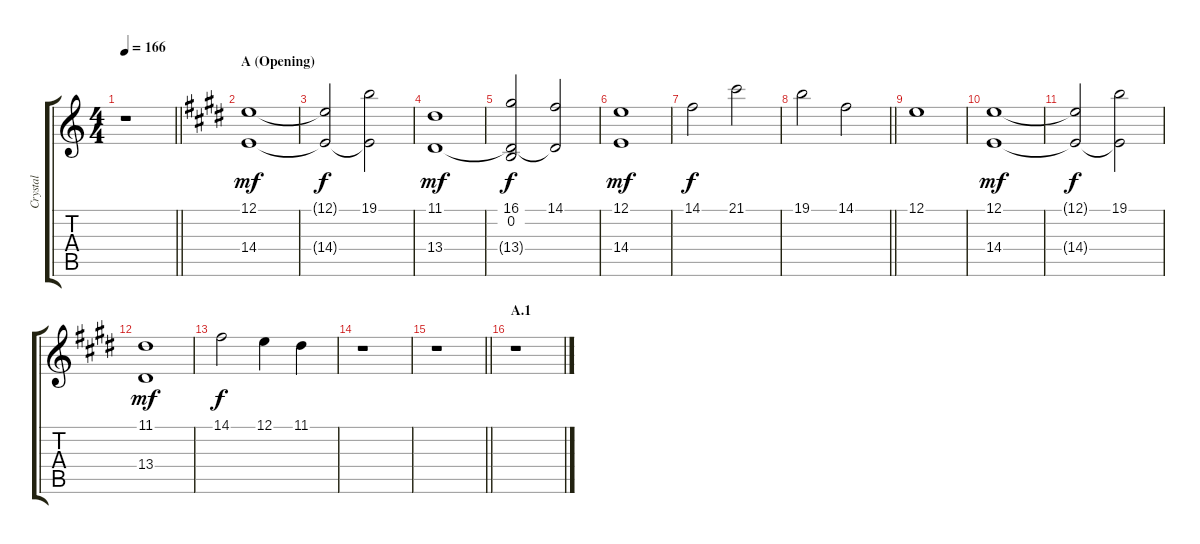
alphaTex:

\track ("Crystal" "Crystal") {instrument fx3crystal}
\staff {score tabs}
\tuning (E4 B3 G3 D3 A2 E2) {hide}
\ts (4 4)
\section ("" "")
\tempo 166
\clef g2
\barLineRight lightlight
\ks c
r.1{dy mf instrument fx3crystal} |
\section ("" "A (Opening)")
\ks e
(12.1 14.4).1 |
(12.1{t} 14.4{t}).2{dy f} (19.1 14.4{t}).2 |
(11.1 13.4).1{dy mf} |
(16.1 0.2 13.4{t}).2{dy f} (14.1 13.4{t}).2 |
(12.1 14.4).1{dy mf} |
14.1.2{dy f} 21.1.2 |
\barLineRight lightlight
19.1.2 14.1.2 |
12.1.1 |
(12.1 14.4).1{dy mf} |
(12.1{t} 14.4{t}).2{dy f} (19.1 14.4{t}).2 |
(11.1 13.4).1{dy mf} |
14.1.2{dy f} 12.1.4 11.1.4 |
r.1 |
\barLineRight lightlight
r.1 |
\section ("" "A.1")
r.1
